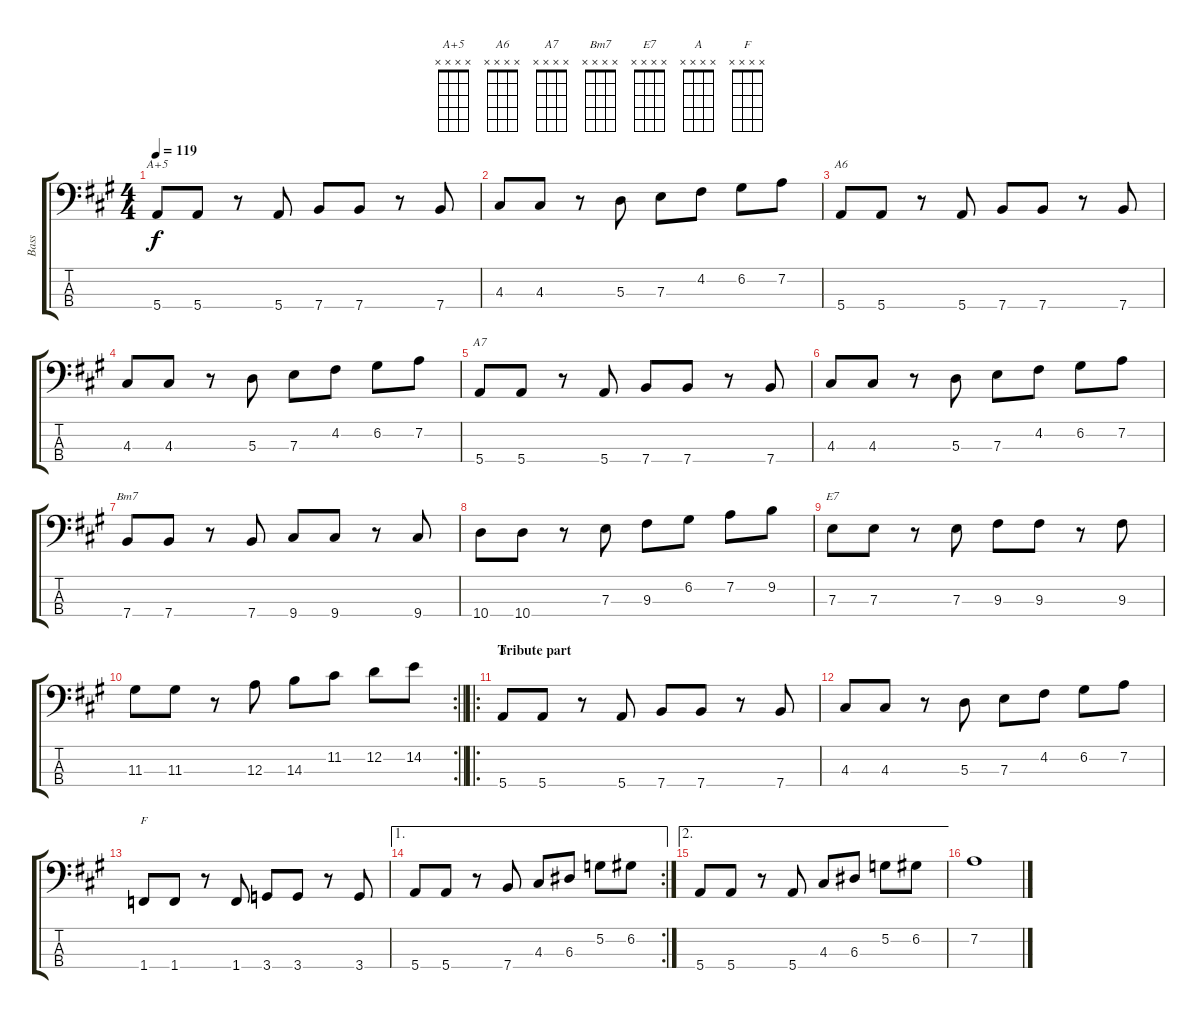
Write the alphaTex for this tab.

\track ("Bass" "Bass") {instrument electricbassfinger}
\staff {score tabs}
\tuning (G2 D2 A1 E1) {hide}
\chord ("A+5" x x x x)
\chord ("A6" x x x x)
\chord ("A7" x x x x)
\chord ("Bm7" x x x x)
\chord ("E7" x x x x)
\chord ("A" x x x x)
\chord ("F" x x x x)
\ts (4 4)
\tempo 119
\clef f4
\ks a
5.4.8{ch "A+5" dy f} 5.4.8 r.8 5.4.8 7.4.8 7.4.8 r.8 7.4.8 |
4.3.8 4.3.8 r.8 5.3.8 7.3.8 4.2.8 6.2.8 7.2.8 |
5.4.8{ch "A6"} 5.4.8 r.8 5.4.8 7.4.8 7.4.8 r.8 7.4.8 |
4.3.8 4.3.8 r.8 5.3.8 7.3.8 4.2.8 6.2.8 7.2.8 |
5.4.8{ch "A7"} 5.4.8 r.8 5.4.8 7.4.8 7.4.8 r.8 7.4.8 |
4.3.8 4.3.8 r.8 5.3.8 7.3.8 4.2.8 6.2.8 7.2.8 |
7.4.8{ch "Bm7"} 7.4.8 r.8 7.4.8 9.4.8 9.4.8 r.8 9.4.8 |
10.4.8 10.4.8 r.8 7.3.8 9.3.8 6.2.8 7.2.8 9.2.8 |
7.3.8{ch "E7"} 7.3.8 r.8 7.3.8 9.3.8 9.3.8 r.8 9.3.8 |
\rc 2
\barLineRight lightlight
11.3.8 11.3.8 r.8 12.3.8 14.3.8 11.2.8 12.2.8 14.2.8 |
\ro
\section ("" "Tribute part")
5.4.8{ch "A"} 5.4.8 r.8 5.4.8 7.4.8 7.4.8 r.8 7.4.8 |
4.3.8 4.3.8 r.8 5.3.8 7.3.8 4.2.8 6.2.8 7.2.8 |
1.4.8{ch "F"} 1.4.8 r.8 1.4.8 3.4.8 3.4.8 r.8 3.4.8 |
\ae 1
\rc 2
5.4.8 5.4.8 r.8 7.4.8 4.3.8 6.3.8 5.2.8 6.2.8 |
\ae 2
5.4.8 5.4.8 r.8 5.4.8 4.3.8 6.3.8 5.2.8 6.2.8 |
7.2.1
